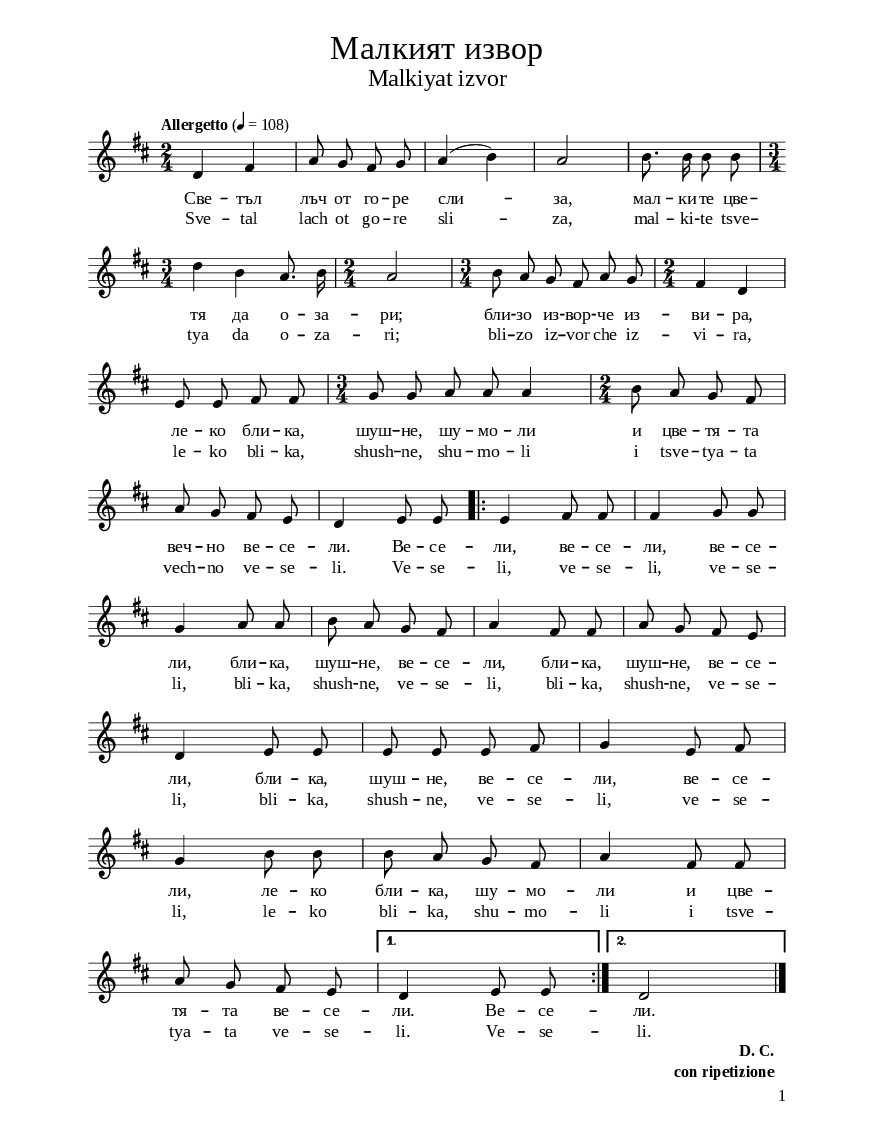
\version "2.24.0"

% include paper part and global functions
\include "include/globals.ily"

\bookpart {
  \label #'ref039
  \tocItem \markup " "
  \include "include/bookpart-paper.ily"
  \score {
    \include "include/score-layout.ily"


    \new Voice \absolute  {
      \clef treble
      \key d \major
      \time 2/4
      \tempoFunc "Allergetto" 4 "108"
      \autoBeamOff

      d'4 fis'4 | a'8 g'8 fis'8 g'8| a'4 ( b' ) | a'2 |b'8. b'16 b'8 b'8 | \break

      \time 3/4 d''4 b'4 a'8. b'16 | \time 2/4 a'2 | \time 3/4 b'8 a'8 g'8 fis'8 a'8 g'8 | \time 2/4 fis'4 d'4 | \break

      e'8 e'8 fis' fis' | \time 3/4 g'8 g' a' a' a'4| \time 2/4 b'8 a' g' fis' \break

      a'8 g' fis' e' | d'4 e'8 e' | \repeat volta 2 {
        e'4 fis'8 fis' | fis'4 g'8 g' |\break

        g'4 a'8 a' | b' a' g' fis' | a'4 fis'8 fis' |  a'8 g' fis' e' | \break

        d'4 e'8 e' | e' e' e' fis' | g'4 e'8 fis' | \break

        g'4 b'8 b'8 | b'8 a'8 g'8 fis'8 | a'4 fis'8 fis' | \break

        a'8 g' fis' e' |
      } \alternative { { d'4 e'8 e'8 } { d'2 } } \bar "|."

    }

    \addlyrics {
      Све -- тъл лъч от го -- ре сли  --  за,
      мал -- ки -- те цве -- тя да о -- за -- ри;
      бли -- зо из -- вор -- че из -- ви -- ра,
      ле -- ко бли -- ка, шуш  -- не, шу -- мо -- ли
      и цве -- тя -- та веч -- но ве -- се -- ли.
      Ве -- се -- ли, ве -- се -- ли, ве -- се -- ли,
      бли -- ка, шуш -- не, ве -- се -- ли,
      бли -- ка, шуш -- не, ве -- се -- ли,
      бли -- ка, шуш -- не, ве -- се -- ли,
      ве -- се -- ли, ле -- ко бли  -- ка, шу --  мо -- ли
      и цве -- тя -- та ве -- се -- ли. Ве -- се -- ли.
    }

    \addlyrics {
      Sve -- tal lach ot go -- re sli  --  za,
      mal -- ki -- te tsve -- tya da o -- za -- ri;
      bli -- zo iz -- vor -- che iz -- vi -- ra,
      le -- ko bli -- ka, shush  -- ne, shu -- mo -- li
      i tsve -- tya -- ta vech -- no ve -- se -- li.
      Ve -- se -- li, ve -- se -- li, ve -- se -- li,
      bli -- ka, shush -- ne, ve -- se -- li,
      bli -- ka, shush -- ne, ve -- se -- li,
      bli -- ka, shush -- ne, ve -- se -- li,
      ve -- se -- li, le -- ko bli  -- ka, shu --  mo -- li
      i tsve -- tya -- ta ve -- se -- li. Ve -- se -- li.
    }


    \header {
      title = \titleFunc "Малкият извор" "Malkiyat izvor"
    }

    \midi{}

  } % score
  \markup \dc-two "D. C.""con ripetizione"

  %

  % include foreign translation(s) of the song
  \pageBreak
  \version "2.24.0"

\markup \fill-line { \fontsize #deTitleFontSize "Die kleine Quelle" }
\markup \null
\markup \null
\markup \fontsize #deCoupletFontSize {
  \hspace #10
  \override #`(baseline-skip . ,deCoupletBaselineSkip)

  \column {
    \line { " " Ein heller Strahl steigt von oben herab,  }

    \line { " " um die kleinen Blumen zu erleuchten.   }

    \line { " " Nah entspringt eine kleine Quelle.  }

    \line { " " Sie sprudelt munter, murmelt und plätschert,  }

    \line { " " und die Blumen erfreut sie auf ewig.   }

    \line { " " Sie erfreut, erfreut, erfreut, sprudelt, murmelt, sie erfreut,  }

    \line { " " erfreut, sie sprudelt, sie erfreut, erfreut, }

    \line { " "  sie sprudelt munter, plätschert und erfreut die Blumen.  }


  }


}


} % bookpart
